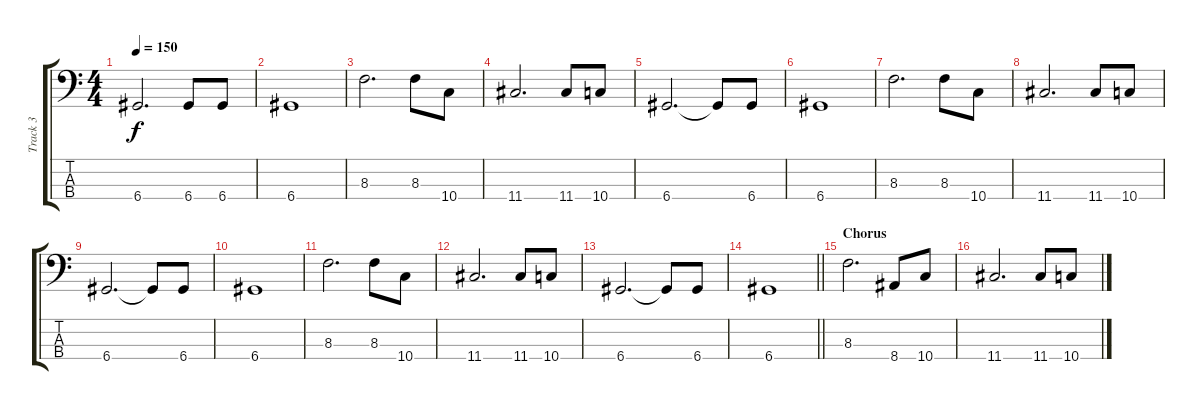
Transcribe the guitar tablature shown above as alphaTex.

\track ("Track 3" "Track 3") {instrument electricbasspick}
\staff {score tabs}
\tuning (G2 D2 A1 D1) {hide}
\ts (4 4)
\tempo 150
\clef f4
\ks c
6.4.2{d dy f} 6.4.8 6.4.8 |
6.4.1 |
8.3.2{d} 8.3.8 10.4.8 |
11.4.2{d} 11.4.8 10.4.8 |
6.4.2{d} 6.4{t}.8 6.4.8 |
6.4.1 |
8.3.2{d} 8.3.8 10.4.8 |
11.4.2{d} 11.4.8 10.4.8 |
6.4.2{d} 6.4{t}.8 6.4.8 |
6.4.1 |
8.3.2{d} 8.3.8 10.4.8 |
11.4.2{d} 11.4.8 10.4.8 |
6.4.2{d} 6.4{t}.8 6.4.8 |
\barLineRight lightlight
6.4.1 |
\section ("" "Chorus")
8.3.2{d} 8.4.8 10.4.8 |
11.4.2{d} 11.4.8 10.4.8
